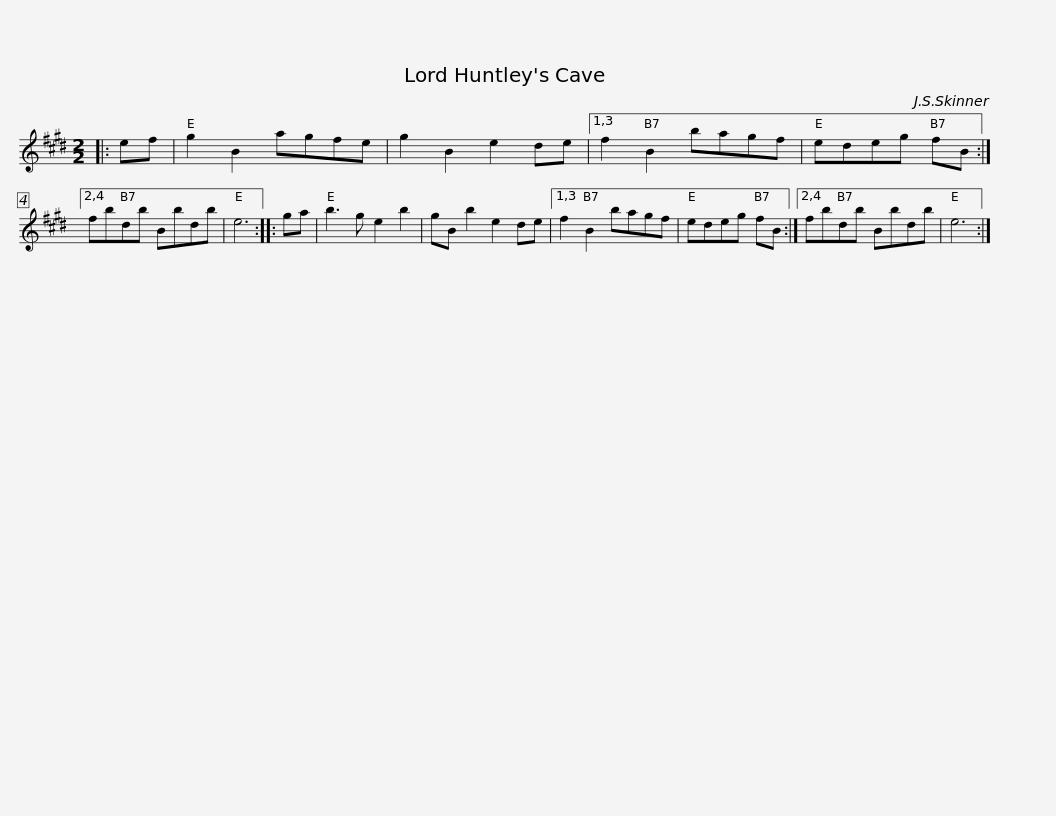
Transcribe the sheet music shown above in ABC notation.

X:1
L:1/8
M:2/2
I:linebreak $
K:E
V:1 treble
V:1
|: ef | g2 B2 agfe | g2 B2 e2 de |1,3 f2 B2 bagf | edeg fB :|2,4 %5
 fbdb Bbdb | e6 :: ga |$ b3 g e2 b2 | gB b2 e2 de |1,3 %10
 f2 B2 bagf | edeg fB :|2,4 fbdb Bbdb | e6 :| %14
